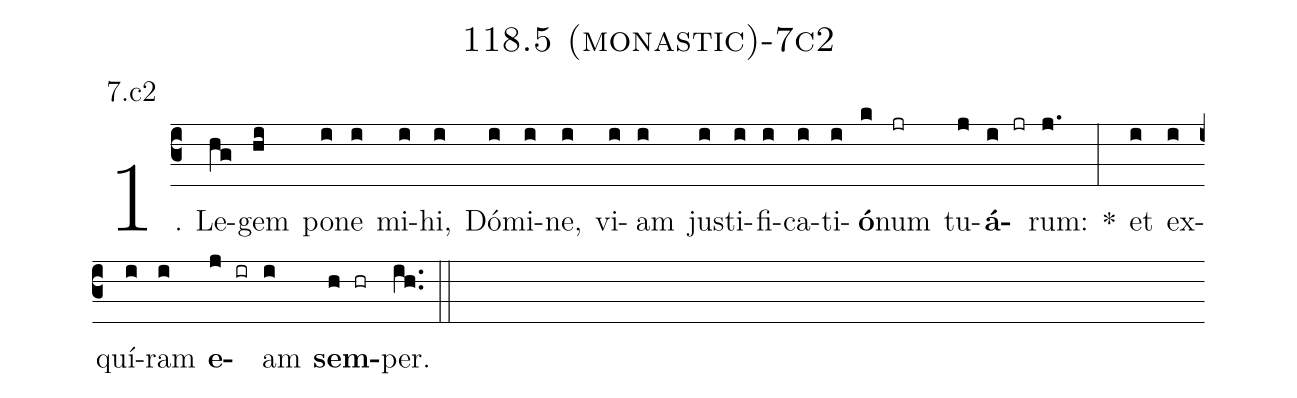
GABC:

name: 118.5 (monastic)-7c2;
annotation: 7.c2;
%%
(c3)1. Le(hg)gem(hi) po(i)ne(i) mi(i)hi,(i) Dó(i)mi(i)ne,(i) vi(i)am(i) jus(i)ti(i)fi(i)ca(i)ti(i)<b>ó</b>(k)num(jr) tu(j)<b>á</b>(i jr)rum:(j.) *(:) et(i) ex(i)quí(i)ram(i) <b>e</b>(j ir)am(i) <b>sem</b>(h hr)per.(ih..) (::)
